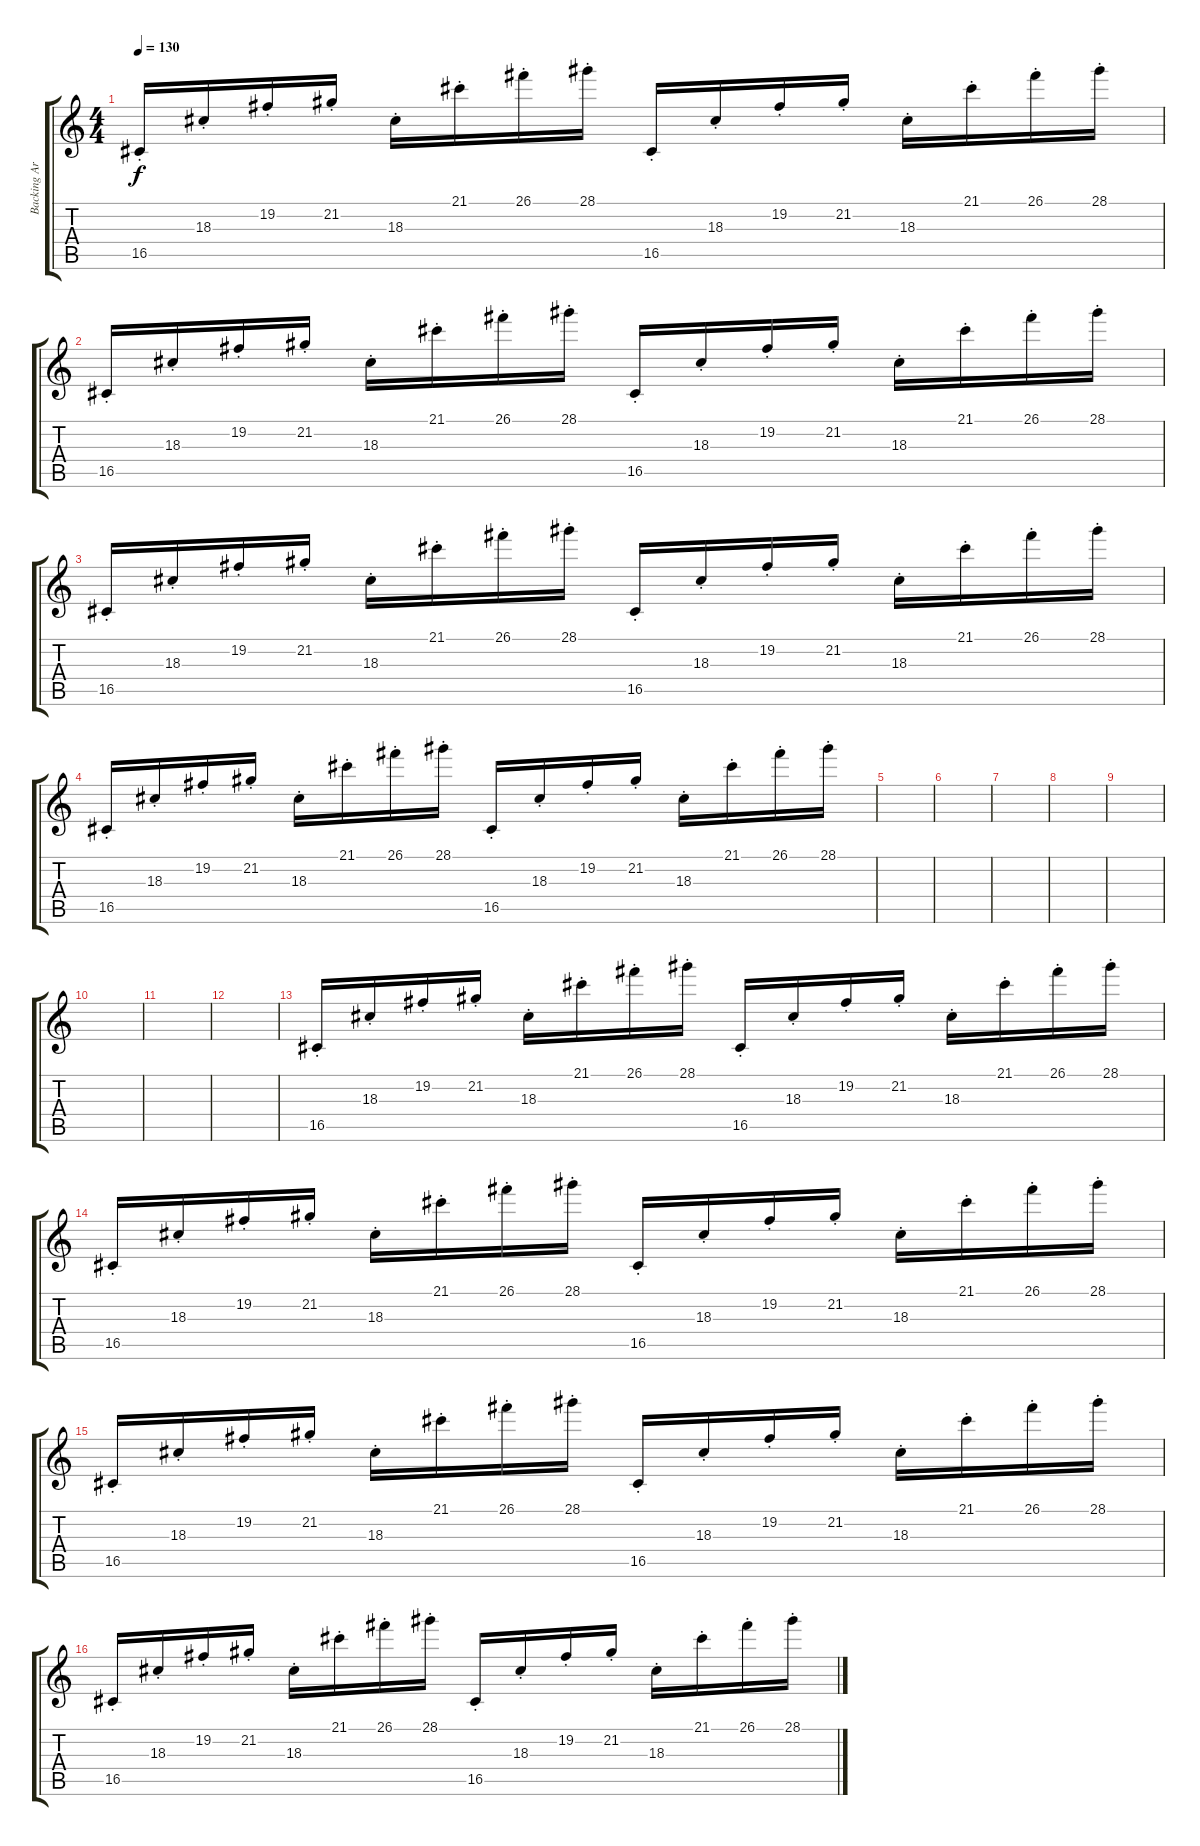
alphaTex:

\track ("Backing Arpeggio" "Backing Ar") {instrument lead2sawtooth}
\staff {score tabs}
\tuning (E4 B3 G3 D3 A2 E2) {hide}
\ts (4 4)
\tempo 130
\clef g2
\ks c
16.5{st}.16{dy f} 18.3{st}.16 19.2{st}.16 21.2{st}.16 18.3{st}.16 21.1{st}.16 26.1{st}.16 28.1{st}.16 16.5{st}.16 18.3{st}.16 19.2{st}.16 21.2{st}.16 18.3{st}.16 21.1{st}.16 26.1{st}.16 28.1{st}.16 |
16.5{st}.16 18.3{st}.16 19.2{st}.16 21.2{st}.16 18.3{st}.16 21.1{st}.16 26.1{st}.16 28.1{st}.16 16.5{st}.16 18.3{st}.16 19.2{st}.16 21.2{st}.16 18.3{st}.16 21.1{st}.16 26.1{st}.16 28.1{st}.16 |
16.5{st}.16 18.3{st}.16 19.2{st}.16 21.2{st}.16 18.3{st}.16 21.1{st}.16 26.1{st}.16 28.1{st}.16 16.5{st}.16 18.3{st}.16 19.2{st}.16 21.2{st}.16 18.3{st}.16 21.1{st}.16 26.1{st}.16 28.1{st}.16 |
16.5{st}.16 18.3{st}.16 19.2{st}.16 21.2{st}.16 18.3{st}.16 21.1{st}.16 26.1{st}.16 28.1{st}.16 16.5{st}.16 18.3{st}.16 19.2{st}.16 21.2{st}.16 18.3{st}.16 21.1{st}.16 26.1{st}.16 28.1{st}.16 |
|
|
|
|
|
|
|
|
16.5{st}.16 18.3{st}.16 19.2{st}.16 21.2{st}.16 18.3{st}.16 21.1{st}.16 26.1{st}.16 28.1{st}.16 16.5{st}.16 18.3{st}.16 19.2{st}.16 21.2{st}.16 18.3{st}.16 21.1{st}.16 26.1{st}.16 28.1{st}.16 |
16.5{st}.16 18.3{st}.16 19.2{st}.16 21.2{st}.16 18.3{st}.16 21.1{st}.16 26.1{st}.16 28.1{st}.16 16.5{st}.16 18.3{st}.16 19.2{st}.16 21.2{st}.16 18.3{st}.16 21.1{st}.16 26.1{st}.16 28.1{st}.16 |
16.5{st}.16 18.3{st}.16 19.2{st}.16 21.2{st}.16 18.3{st}.16 21.1{st}.16 26.1{st}.16 28.1{st}.16 16.5{st}.16 18.3{st}.16 19.2{st}.16 21.2{st}.16 18.3{st}.16 21.1{st}.16 26.1{st}.16 28.1{st}.16 |
16.5{st}.16 18.3{st}.16 19.2{st}.16 21.2{st}.16 18.3{st}.16 21.1{st}.16 26.1{st}.16 28.1{st}.16 16.5{st}.16 18.3{st}.16 19.2{st}.16 21.2{st}.16 18.3{st}.16 21.1{st}.16 26.1{st}.16 28.1{st}.16
